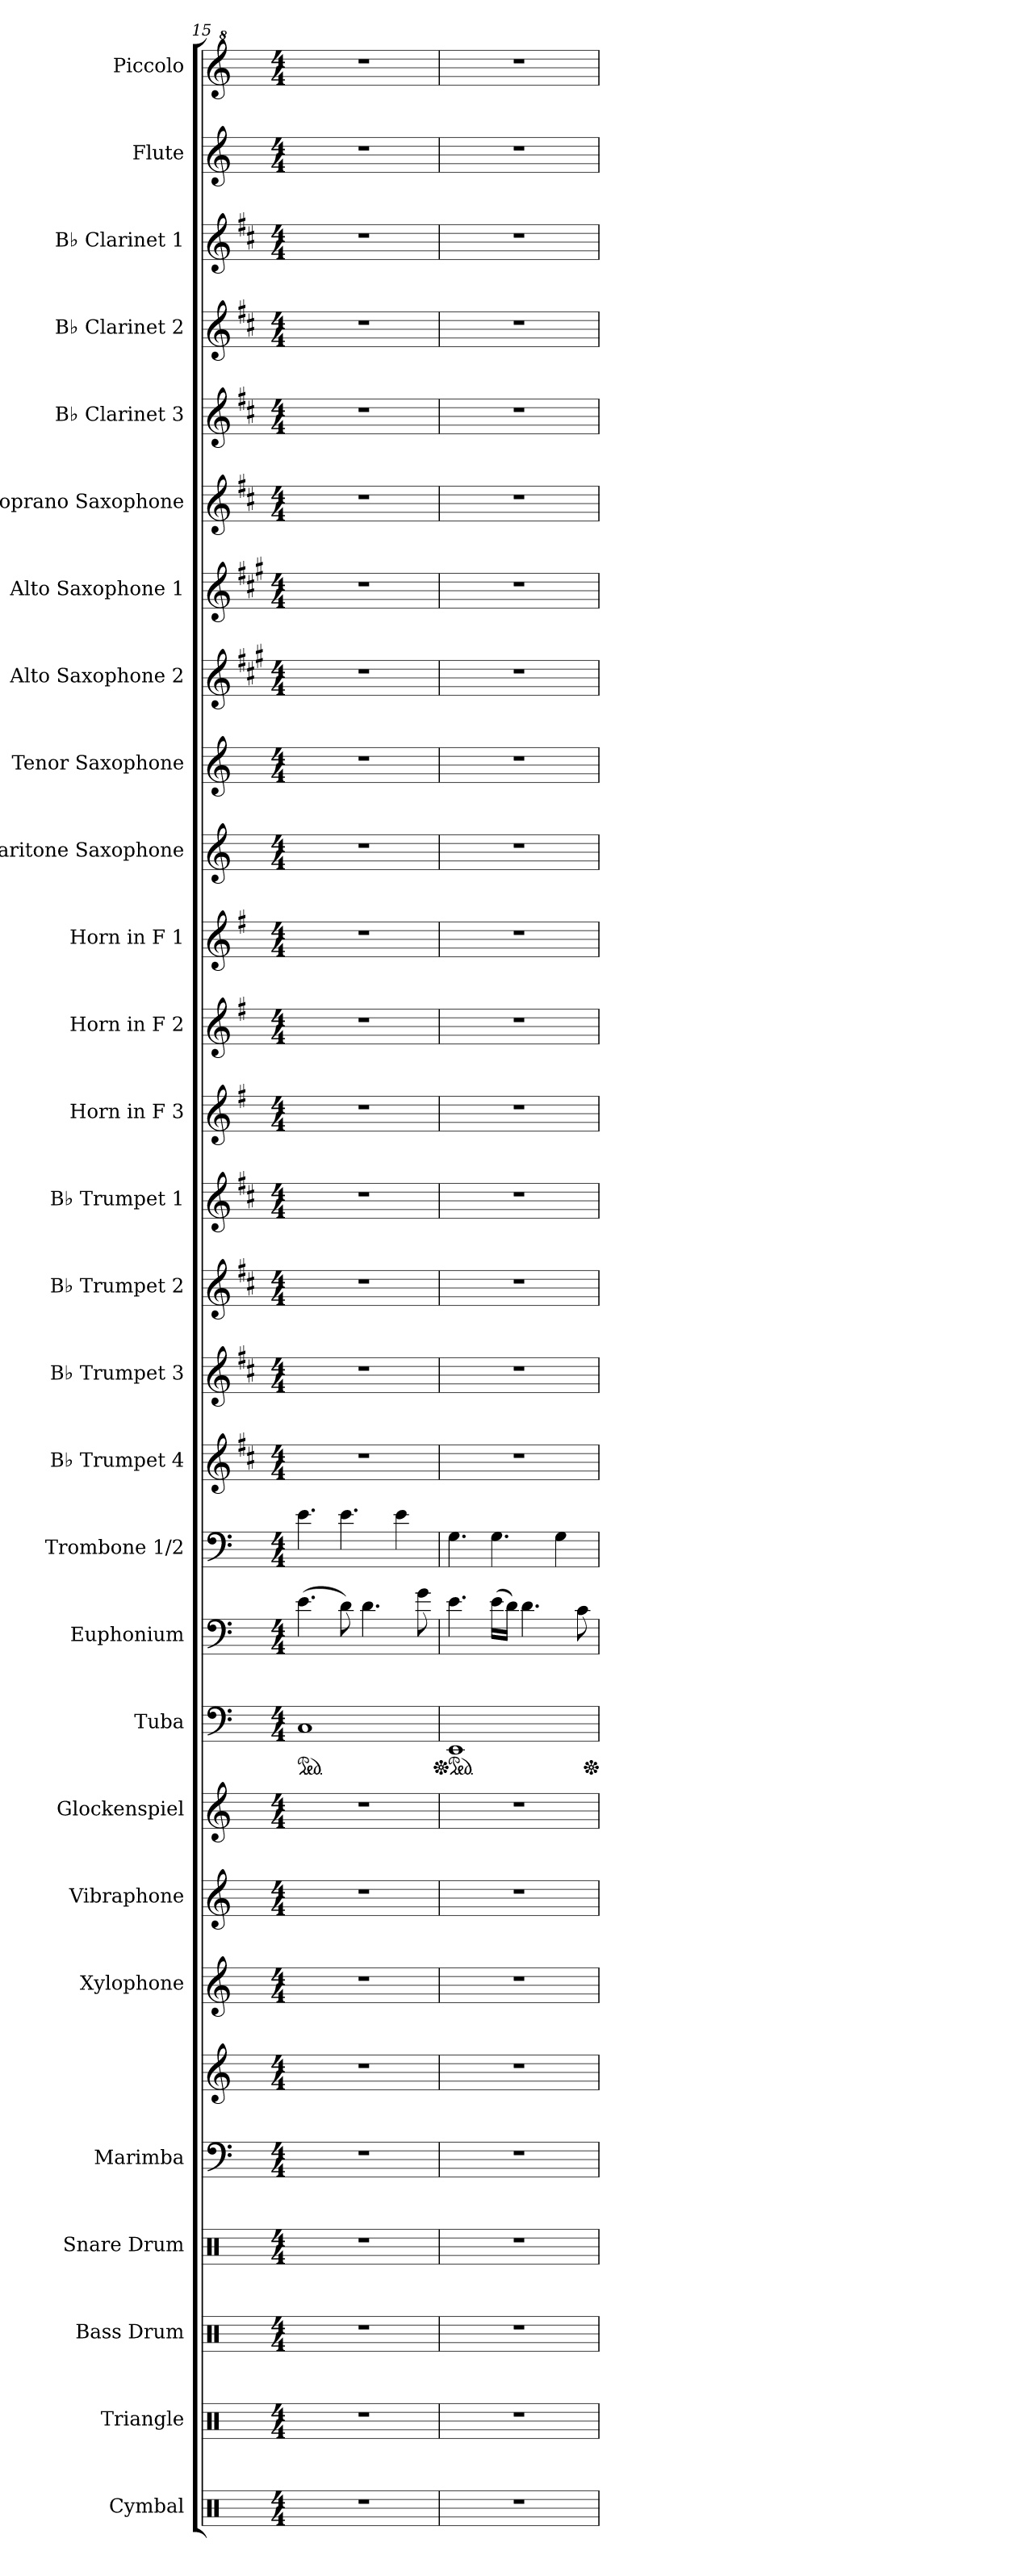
**kern	**kern	**kern	**kern	**kern	**kern	**kern	**kern	**kern	**kern	**kern	**kern	**kern	**kern	**kern	**kern	**kern	**kern	**kern	**kern	**kern	**kern	**kern	**kern	**kern	**kern	**kern	**kern	**kern
*part28	*part27	*part26	*part25	*part24	*part24	*part23	*part22	*part21	*part20	*part19	*part18	*part17	*part16	*part15	*part14	*part13	*part12	*part11	*part10	*part9	*part8	*part7	*part6	*part5	*part4	*part3	*part2	*part1
*staff29	*staff28	*staff27	*staff26	*staff25	*staff24	*staff23	*staff22	*staff21	*staff20	*staff19	*staff18	*staff17	*staff16	*staff15	*staff14	*staff13	*staff12	*staff11	*staff10	*staff9	*staff8	*staff7	*staff6	*staff5	*staff4	*staff3	*staff2	*staff1
*I"Cymbal	*I"Triangle	*I"Bass Drum	*I"Snare Drum	*I"Marimba	*	*I"Xylophone	*I"Vibraphone	*I"Glockenspiel	*I"Tuba	*I"Euphonium	*I"Trombone 1/2	*I"B♭ Trumpet 4	*I"B♭ Trumpet 3	*I"B♭ Trumpet 2	*I"B♭ Trumpet 1	*I"Horn in F 3	*I"Horn in F 2	*I"Horn in F 1	*I"Baritone Saxophone	*I"Tenor Saxophone	*I"Alto Saxophone 2	*I"Alto Saxophone 1	*I"Soprano Saxophone	*I"B♭ Clarinet 3	*I"B♭ Clarinet 2	*I"B♭ Clarinet 1	*I"Flute	*I"Piccolo
*I'Cym.	*I'Trgl.	*I'B. Dr.	*I'Sn. Dr.	*I'Mrm.	*	*I'Xyl.	*I'Vib.	*I'Glk.	*I'Tba.	*I'Euph.	*I'Tbn. 1/2	*I'B♭ Tpt. 4	*I'B♭ Tpt. 3	*I'B♭ Tpt. 2	*I'B♭ Tpt. 1	*	*	*	*I'Bar. Sax.	*I'T. Sax.	*I'A. Sax. 2	*I'A. Sax. 1	*I'S. Sax.	*I'B♭ Cl. 3	*I'B♭ Cl. 2	*I'B♭ Cl. 1	*I'Fl.	*I'Picc.
*clefX	*clefX	*clefX	*clefX	*clefF4	*clefG2	*clefG2	*clefG2	*clefG2	*clefF4	*clefF4	*clefF4	*clefG2	*clefG2	*clefG2	*clefG2	*clefG2	*clefG2	*clefG2	*clefG2	*clefG2	*clefG2	*clefG2	*clefG2	*clefG2	*clefG2	*clefG2	*clefG2	*clefG^2
*	*	*	*	*	*	*ITrd-7c-12	*	*ITrd-14c-24	*	*	*	*ITrd1c2	*ITrd1c2	*ITrd1c2	*ITrd1c2	*ITrd4c7	*ITrd4c7	*ITrd4c7	*ITrd12c21	*ITrd8c14	*ITrd5c9	*ITrd5c9	*ITrd1c2	*ITrd1c2	*ITrd1c2	*ITrd1c2	*	*ITrd-7c-12
*k[]	*k[]	*k[]	*k[]	*k[]	*k[]	*k[]	*k[]	*k[]	*k[]	*k[]	*k[]	*k[]	*k[]	*k[]	*k[]	*k[]	*k[]	*k[]	*k[]	*k[]	*k[]	*k[]	*k[]	*k[]	*k[]	*k[]	*k[]	*k[]
*M4/4	*M4/4	*M4/4	*M4/4	*M4/4	*M4/4	*M4/4	*M4/4	*M4/4	*M4/4	*M4/4	*M4/4	*M4/4	*M4/4	*M4/4	*M4/4	*M4/4	*M4/4	*M4/4	*M4/4	*M4/4	*M4/4	*M4/4	*M4/4	*M4/4	*M4/4	*M4/4	*M4/4	*M4/4
*	*	*	*	*	*	*	*	*	*ped	*	*	*	*	*	*	*	*	*	*	*	*	*	*	*	*	*	*	*
=15	=15	=15	=15	=15	=15	=15	=15	=15	=15	=15	=15	=15	=15	=15	=15	=15	=15	=15	=15	=15	=15	=15	=15	=15	=15	=15	=15	=15
1r	1r	1r	1r	1r	1r	1r	1r	1r	1C	(4.e\	4.e\	1r	1r	1r	1r	1r	1r	1r	1r	1r	1r	1r	1r	1r	1r	1r	1r	1r
.	.	.	.	.	.	.	.	.	.	8d\)	4.e\	.	.	.	.	.	.	.	.	.	.	.	.	.	.	.	.	.
.	.	.	.	.	.	.	.	.	.	4.d\	.	.	.	.	.	.	.	.	.	.	.	.	.	.	.	.	.	.
.	.	.	.	.	.	.	.	.	.	.	4e\	.	.	.	.	.	.	.	.	.	.	.	.	.	.	.	.	.
.	.	.	.	.	.	.	.	.	.	8g\	.	.	.	.	.	.	.	.	.	.	.	.	.	.	.	.	.	.
=16	=16	=16	=16	=16	=16	=16	=16	=16	=16	=16	=16	=16	=16	=16	=16	=16	=16	=16	=16	=16	=16	=16	=16	=16	=16	=16	=16	=16
*	*	*	*	*	*	*	*	*	*Xped	*	*	*	*	*	*	*	*	*	*	*	*	*	*	*	*	*	*	*
*	*	*	*	*	*	*	*	*	*ped	*	*	*	*	*	*	*	*	*	*	*	*	*	*	*	*	*	*	*
1r	1r	1r	1r	1r	1r	1r	1r	1r	1EE	4.e\	4.G\	1r	1r	1r	1r	1r	1r	1r	1r	1r	1r	1r	1r	1r	1r	1r	1r	1r
.	.	.	.	.	.	.	.	.	.	(16e\LL	4.G\	.	.	.	.	.	.	.	.	.	.	.	.	.	.	.	.	.
.	.	.	.	.	.	.	.	.	.	16d\JJ)	.	.	.	.	.	.	.	.	.	.	.	.	.	.	.	.	.	.
.	.	.	.	.	.	.	.	.	.	4.d\	.	.	.	.	.	.	.	.	.	.	.	.	.	.	.	.	.	.
.	.	.	.	.	.	.	.	.	.	.	4G\	.	.	.	.	.	.	.	.	.	.	.	.	.	.	.	.	.
.	.	.	.	.	.	.	.	.	.	8c\	.	.	.	.	.	.	.	.	.	.	.	.	.	.	.	.	.	.
*	*	*	*	*	*	*	*	*	*Xped	*	*	*	*	*	*	*	*	*	*	*	*	*	*	*	*	*	*	*
=	=	=	=	=	=	=	=	=	=	=	=	=	=	=	=	=	=	=	=	=	=	=	=	=	=	=	=	=
*-	*-	*-	*-	*-	*-	*-	*-	*-	*-	*-	*-	*-	*-	*-	*-	*-	*-	*-	*-	*-	*-	*-	*-	*-	*-	*-	*-	*-
